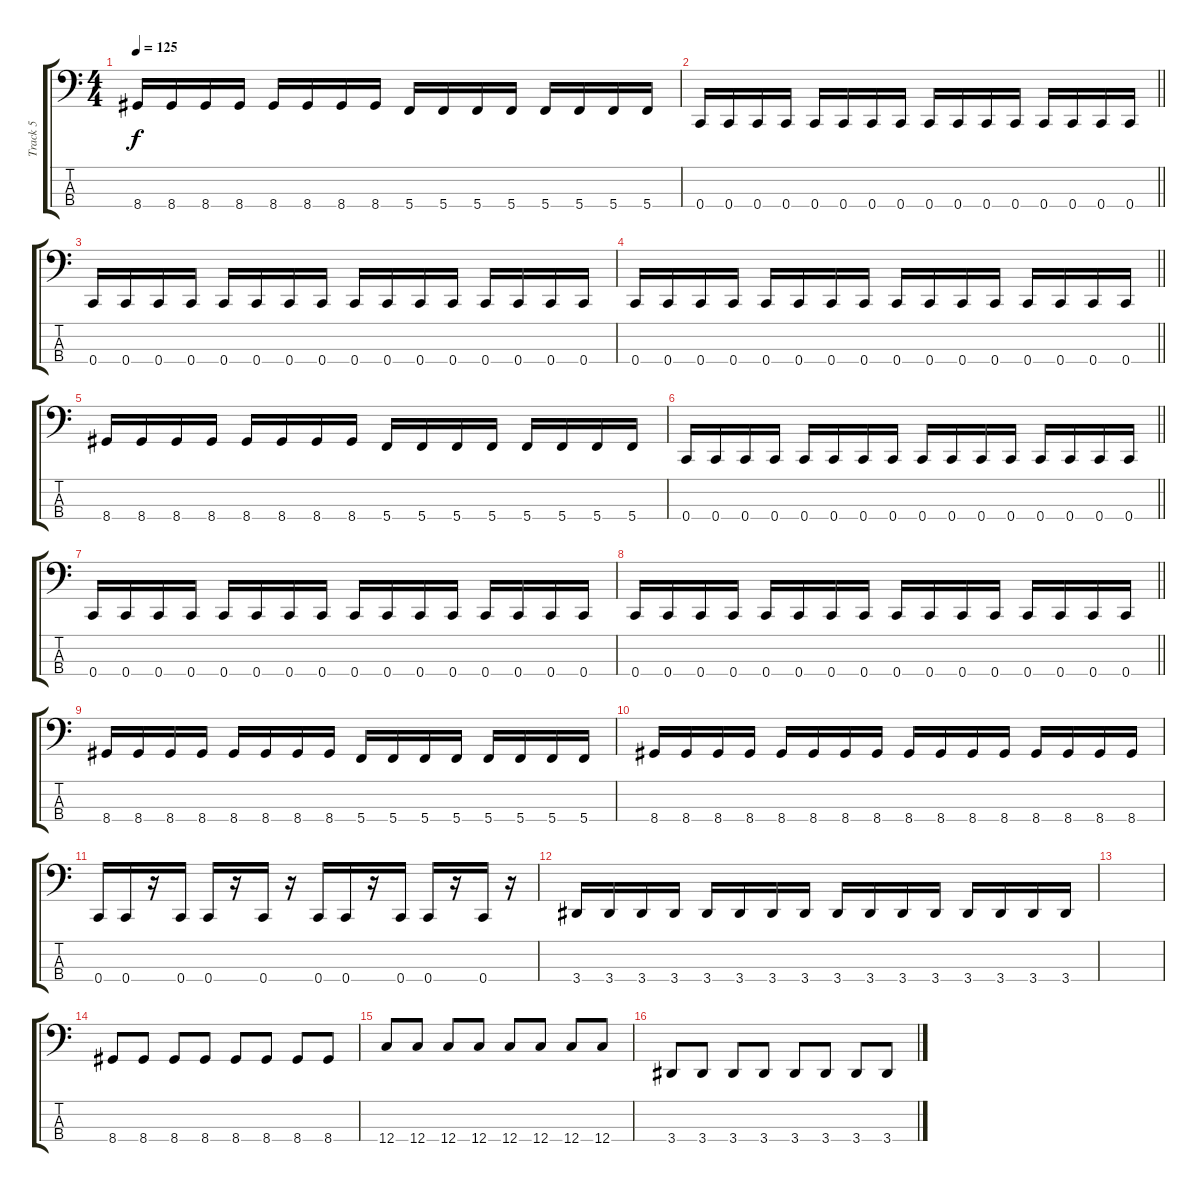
\track ("Track 5" "Track 5") {instrument electricbassfinger}
\staff {score tabs}
\tuning (F2 C2 G1 C1) {hide}
\ts (4 4)
\tempo 125
\clef f4
\ks c
8.4.16{dy f} 8.4.16 8.4.16 8.4.16 8.4.16 8.4.16 8.4.16 8.4.16 5.4.16 5.4.16 5.4.16 5.4.16 5.4.16 5.4.16 5.4.16 5.4.16 |
\barLineRight lightlight
0.4.16 0.4.16 0.4.16 0.4.16 0.4.16 0.4.16 0.4.16 0.4.16 0.4.16 0.4.16 0.4.16 0.4.16 0.4.16 0.4.16 0.4.16 0.4.16 |
0.4.16 0.4.16 0.4.16 0.4.16 0.4.16 0.4.16 0.4.16 0.4.16 0.4.16 0.4.16 0.4.16 0.4.16 0.4.16 0.4.16 0.4.16 0.4.16 |
\barLineRight lightlight
0.4.16 0.4.16 0.4.16 0.4.16 0.4.16 0.4.16 0.4.16 0.4.16 0.4.16 0.4.16 0.4.16 0.4.16 0.4.16 0.4.16 0.4.16 0.4.16 |
8.4.16 8.4.16 8.4.16 8.4.16 8.4.16 8.4.16 8.4.16 8.4.16 5.4.16 5.4.16 5.4.16 5.4.16 5.4.16 5.4.16 5.4.16 5.4.16 |
\barLineRight lightlight
0.4.16 0.4.16 0.4.16 0.4.16 0.4.16 0.4.16 0.4.16 0.4.16 0.4.16 0.4.16 0.4.16 0.4.16 0.4.16 0.4.16 0.4.16 0.4.16 |
0.4.16 0.4.16 0.4.16 0.4.16 0.4.16 0.4.16 0.4.16 0.4.16 0.4.16 0.4.16 0.4.16 0.4.16 0.4.16 0.4.16 0.4.16 0.4.16 |
\barLineRight lightlight
0.4.16 0.4.16 0.4.16 0.4.16 0.4.16 0.4.16 0.4.16 0.4.16 0.4.16 0.4.16 0.4.16 0.4.16 0.4.16 0.4.16 0.4.16 0.4.16 |
8.4.16 8.4.16 8.4.16 8.4.16 8.4.16 8.4.16 8.4.16 8.4.16 5.4.16 5.4.16 5.4.16 5.4.16 5.4.16 5.4.16 5.4.16 5.4.16 |
8.4.16 8.4.16 8.4.16 8.4.16 8.4.16 8.4.16 8.4.16 8.4.16 8.4.16 8.4.16 8.4.16 8.4.16 8.4.16 8.4.16 8.4.16 8.4.16 |
0.4.16 0.4.16 r.16 0.4.16 0.4.16 r.16 0.4.16 r.16 0.4.16 0.4.16 r.16 0.4.16 0.4.16 r.16 0.4.16 r.16 |
3.4.16 3.4.16 3.4.16 3.4.16 3.4.16 3.4.16 3.4.16 3.4.16 3.4.16 3.4.16 3.4.16 3.4.16 3.4.16 3.4.16 3.4.16 3.4.16 |
|
8.4.8 8.4.8 8.4.8 8.4.8 8.4.8 8.4.8 8.4.8 8.4.8 |
12.4.8 12.4.8 12.4.8 12.4.8 12.4.8 12.4.8 12.4.8 12.4.8 |
3.4.8 3.4.8 3.4.8 3.4.8 3.4.8 3.4.8 3.4.8 3.4.8
